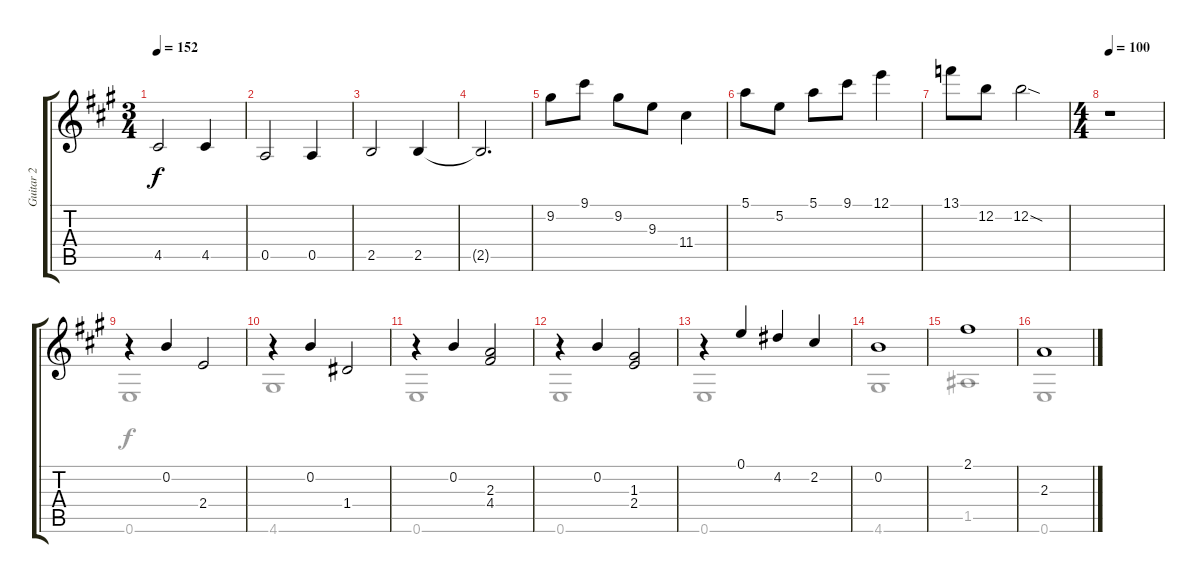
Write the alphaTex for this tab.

\track ("Guitar 2" "Guitar 2") {instrument acousticguitarnylon}
\staff {score tabs}
\tuning (E4 B3 G3 D3 A2 E2) {hide}
\voice
\ts (3 4)
\tempo 152
\clef g2
\ks a
4.5.2{dy f} 4.5.4 |
0.5.2 0.5.4 |
2.5.2 2.5.4 |
2.5{t}.2{d} |
9.2.8 9.1.8 9.2.8 9.3.8 11.4.4 |
5.1.8 5.2.8 5.1.8 9.1.8 12.1.4 |
13.1.8 12.2.8 12.2{sod}.2 |
\ts (4 4)
\tempo 100
r.1 |
r.4 0.2.4 2.4.2 |
r.4 0.2.4 1.4.2 |
r.4 0.2.4 (2.3 4.4).2 |
r.4 0.2.4 (1.3 2.4).2 |
r.4 0.1.4 4.2.4 2.2.4 |
0.2.1 |
2.1.1 |
2.3.1
\voice
\clef g2
\ottava regular
\simile none
\ks a
|
|
|
|
|
|
|
|
0.6.1 |
4.6.1 |
0.6.1 |
0.6.1 |
0.6.1 |
4.6.1 |
1.5.1 |
0.6.1
